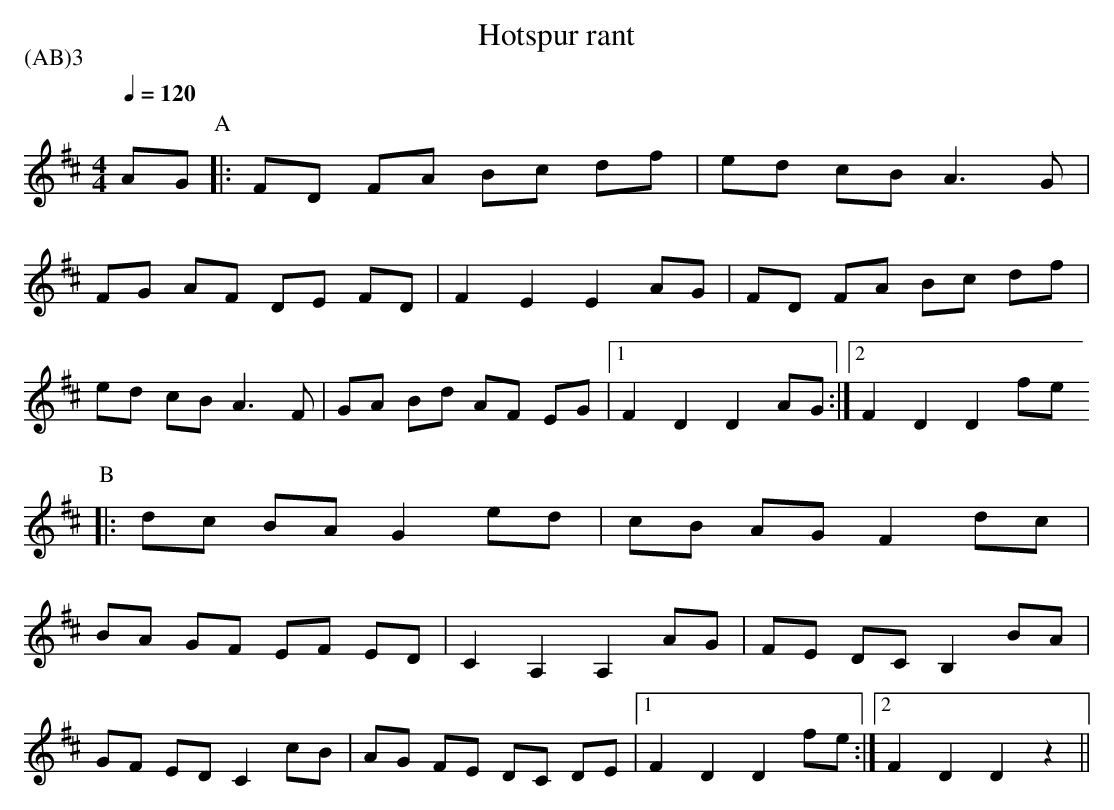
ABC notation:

X:1
T:Hotspur rant
P:(AB)3
M:4/4
L:1/8
Q:1/4=120
K:D
AG  \
P:A
|: FD FA Bc df  | ed cB A3 G  |
   FG AF DE FD  | F2 E2 E2 AG | FD FA Bc df  |
   ed cB A3 F   | GA Bd AF EG |1 F2 D2 D2 AG :|2  F2 D2 D2 fe
P:B
|: dc BA G2 ed  | cB AG F2 dc |
   BA GF EF ED  |  C2 A,2 A,2 AG  | FE DC B,2 BA |
   GF ED C2 cB  | AG FE DC DE |1 F2 D2 D2 fe  :|2 F2 D2 D2 z2  ||
